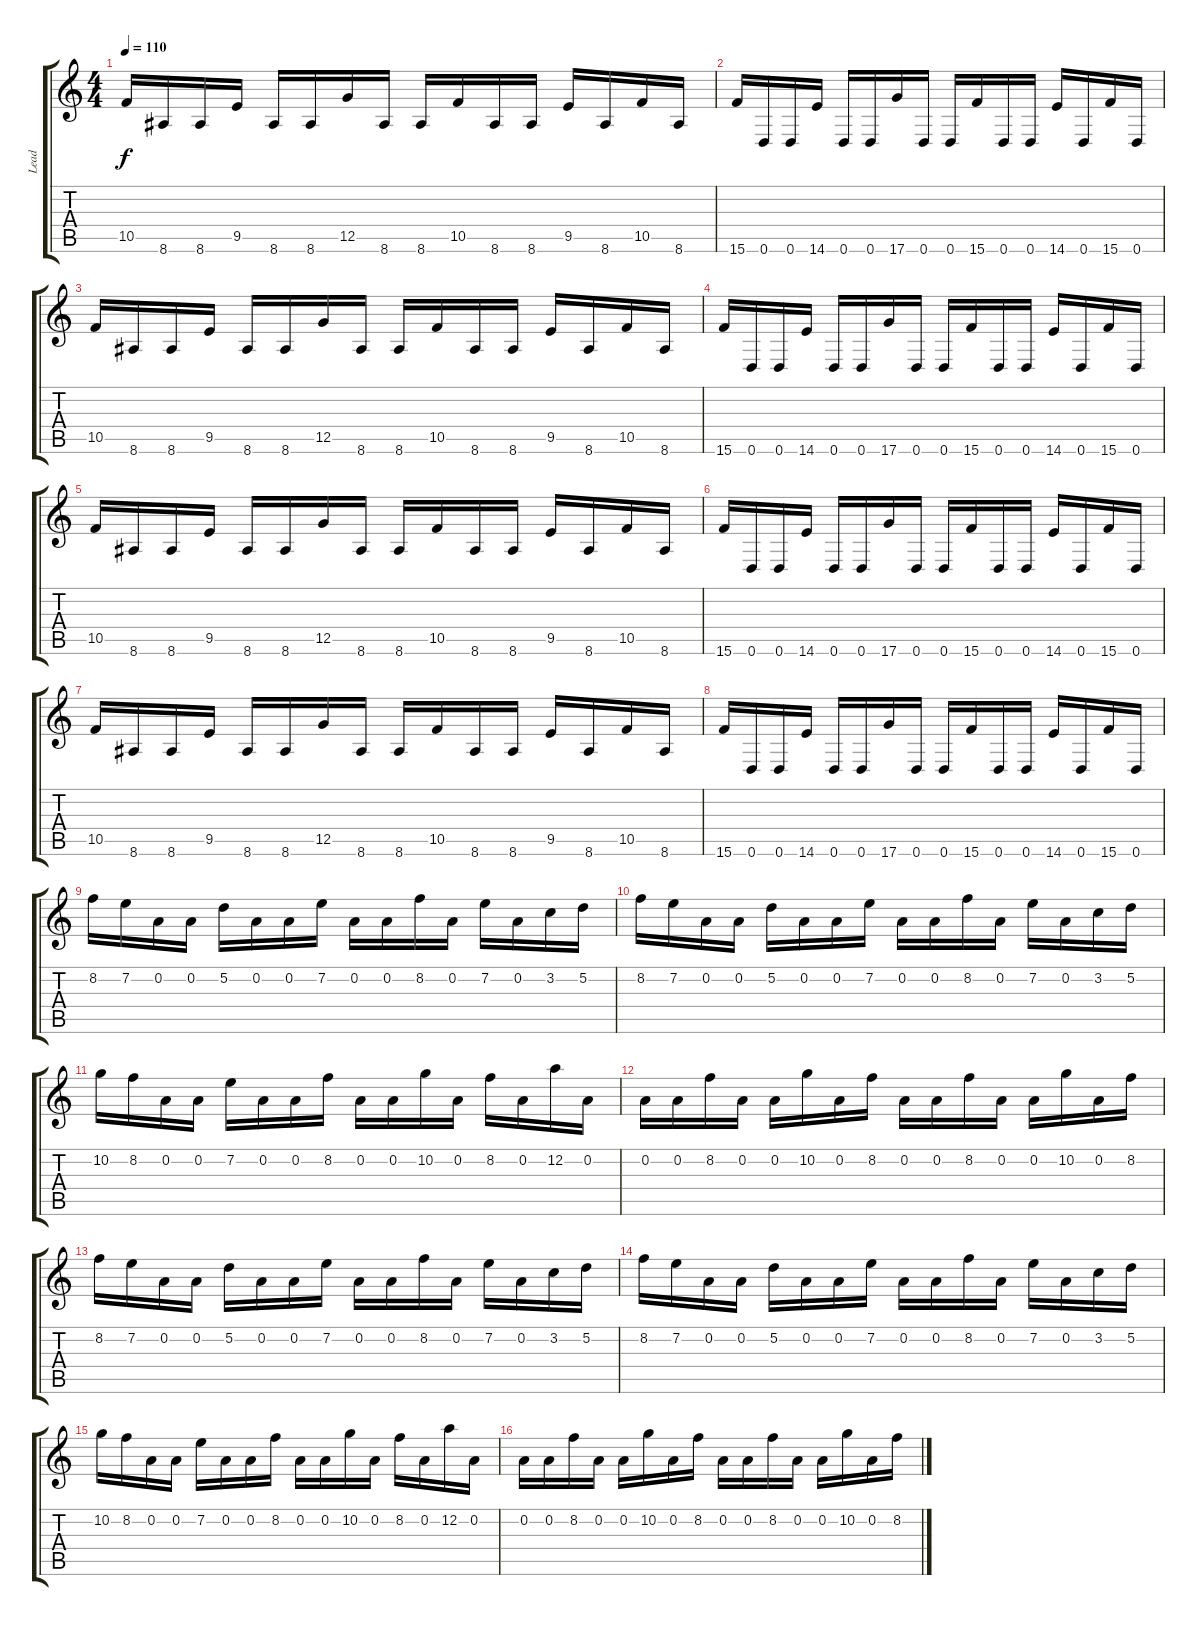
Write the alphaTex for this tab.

\track ("Lead" "Lead") {instrument distortionguitar}
\staff {score tabs}
\tuning (D4 A3 F3 C3 G2 D2) {hide}
\ts (4 4)
\tempo 110
\clef g2
\ks c
10.5.16{dy f} 8.6.16 8.6.16 9.5.16 8.6.16 8.6.16 12.5.16 8.6.16 8.6.16 10.5.16 8.6.16 8.6.16 9.5.16 8.6.16 10.5.16 8.6.16 |
15.6.16 0.6.16 0.6.16 14.6.16 0.6.16 0.6.16 17.6.16 0.6.16 0.6.16 15.6.16 0.6.16 0.6.16 14.6.16 0.6.16 15.6.16 0.6.16 |
10.5.16 8.6.16 8.6.16 9.5.16 8.6.16 8.6.16 12.5.16 8.6.16 8.6.16 10.5.16 8.6.16 8.6.16 9.5.16 8.6.16 10.5.16 8.6.16 |
15.6.16 0.6.16 0.6.16 14.6.16 0.6.16 0.6.16 17.6.16 0.6.16 0.6.16 15.6.16 0.6.16 0.6.16 14.6.16 0.6.16 15.6.16 0.6.16 |
10.5.16 8.6.16 8.6.16 9.5.16 8.6.16 8.6.16 12.5.16 8.6.16 8.6.16 10.5.16 8.6.16 8.6.16 9.5.16 8.6.16 10.5.16 8.6.16 |
15.6.16 0.6.16 0.6.16 14.6.16 0.6.16 0.6.16 17.6.16 0.6.16 0.6.16 15.6.16 0.6.16 0.6.16 14.6.16 0.6.16 15.6.16 0.6.16 |
10.5.16 8.6.16 8.6.16 9.5.16 8.6.16 8.6.16 12.5.16 8.6.16 8.6.16 10.5.16 8.6.16 8.6.16 9.5.16 8.6.16 10.5.16 8.6.16 |
15.6.16 0.6.16 0.6.16 14.6.16 0.6.16 0.6.16 17.6.16 0.6.16 0.6.16 15.6.16 0.6.16 0.6.16 14.6.16 0.6.16 15.6.16 0.6.16 |
8.2.16 7.2.16 0.2.16 0.2.16 5.2.16 0.2.16 0.2.16 7.2.16 0.2.16 0.2.16 8.2.16 0.2.16 7.2.16 0.2.16 3.2.16 5.2.16 |
8.2.16 7.2.16 0.2.16 0.2.16 5.2.16 0.2.16 0.2.16 7.2.16 0.2.16 0.2.16 8.2.16 0.2.16 7.2.16 0.2.16 3.2.16 5.2.16 |
10.2.16 8.2.16 0.2.16 0.2.16 7.2.16 0.2.16 0.2.16 8.2.16 0.2.16 0.2.16 10.2.16 0.2.16 8.2.16 0.2.16 12.2.16 0.2.16 |
0.2.16 0.2.16 8.2.16 0.2.16 0.2.16 10.2.16 0.2.16 8.2.16 0.2.16 0.2.16 8.2.16 0.2.16 0.2.16 10.2.16 0.2.16 8.2.16 |
8.2.16 7.2.16 0.2.16 0.2.16 5.2.16 0.2.16 0.2.16 7.2.16 0.2.16 0.2.16 8.2.16 0.2.16 7.2.16 0.2.16 3.2.16 5.2.16 |
8.2.16 7.2.16 0.2.16 0.2.16 5.2.16 0.2.16 0.2.16 7.2.16 0.2.16 0.2.16 8.2.16 0.2.16 7.2.16 0.2.16 3.2.16 5.2.16 |
10.2.16 8.2.16 0.2.16 0.2.16 7.2.16 0.2.16 0.2.16 8.2.16 0.2.16 0.2.16 10.2.16 0.2.16 8.2.16 0.2.16 12.2.16 0.2.16 |
0.2.16 0.2.16 8.2.16 0.2.16 0.2.16 10.2.16 0.2.16 8.2.16 0.2.16 0.2.16 8.2.16 0.2.16 0.2.16 10.2.16 0.2.16 8.2.16
